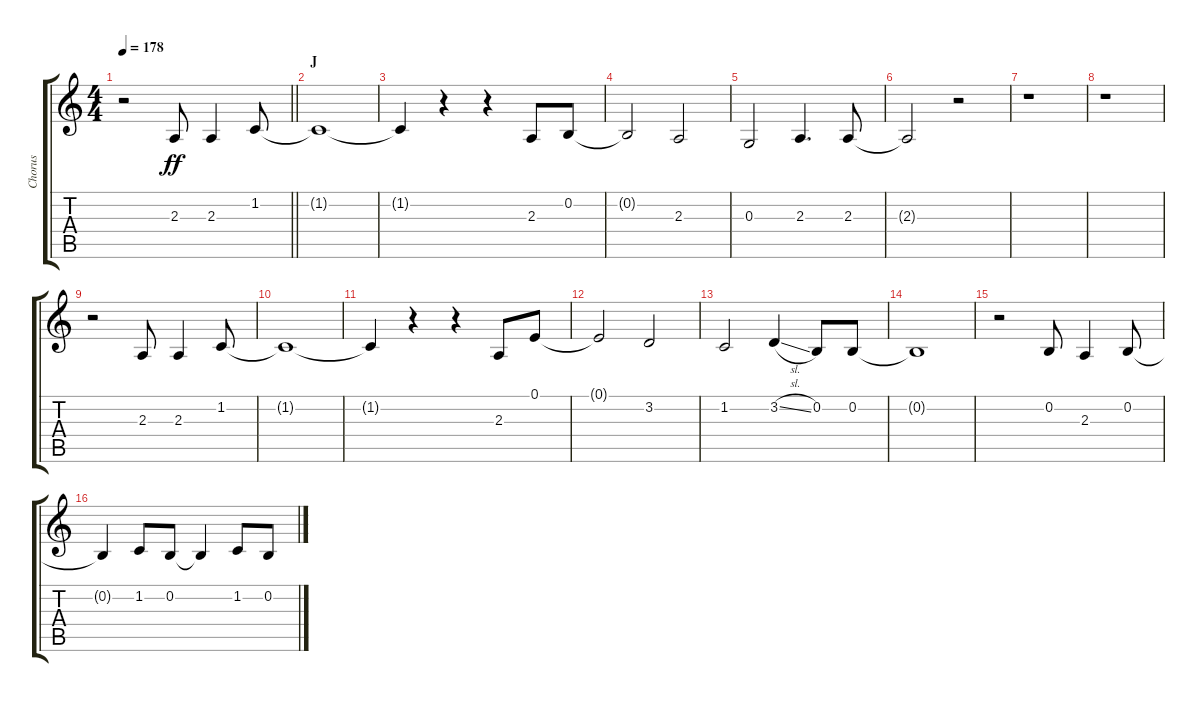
\track ("Chorus" "Chorus") {instrument voiceoohs}
\staff {score tabs}
\tuning (E4 B3 G3 D3 A2 E2) {hide}
\ts (4 4)
\tempo 178
\clef g2
\barLineRight lightlight
\ks c
r.2{dy f} 2.3.8{dy ff} 2.3.4 1.2.8 |
\section ("" "J")
1.2{t}.1 |
1.2{t}.4 r.4 r.4 2.3.8 0.2.8 |
0.2{t}.2 2.3.2 |
0.3.2 2.3.4{d} 2.3.8 |
2.3{t}.2 r.2 |
r.1 |
r.1 |
r.2 2.3.8 2.3.4 1.2.8 |
1.2{t}.1 |
1.2{t}.4 r.4 r.4 2.3.8 0.1.8 |
0.1{t}.2 3.2.2 |
1.2.2 3.2{sl}.4 0.2.8 0.2.8 |
0.2{t}.1 |
r.2 0.2.8 2.3.4 0.2.8 |
0.2{t}.4 1.2.8 0.2.8 0.2{t}.4 1.2.8 0.2.8
